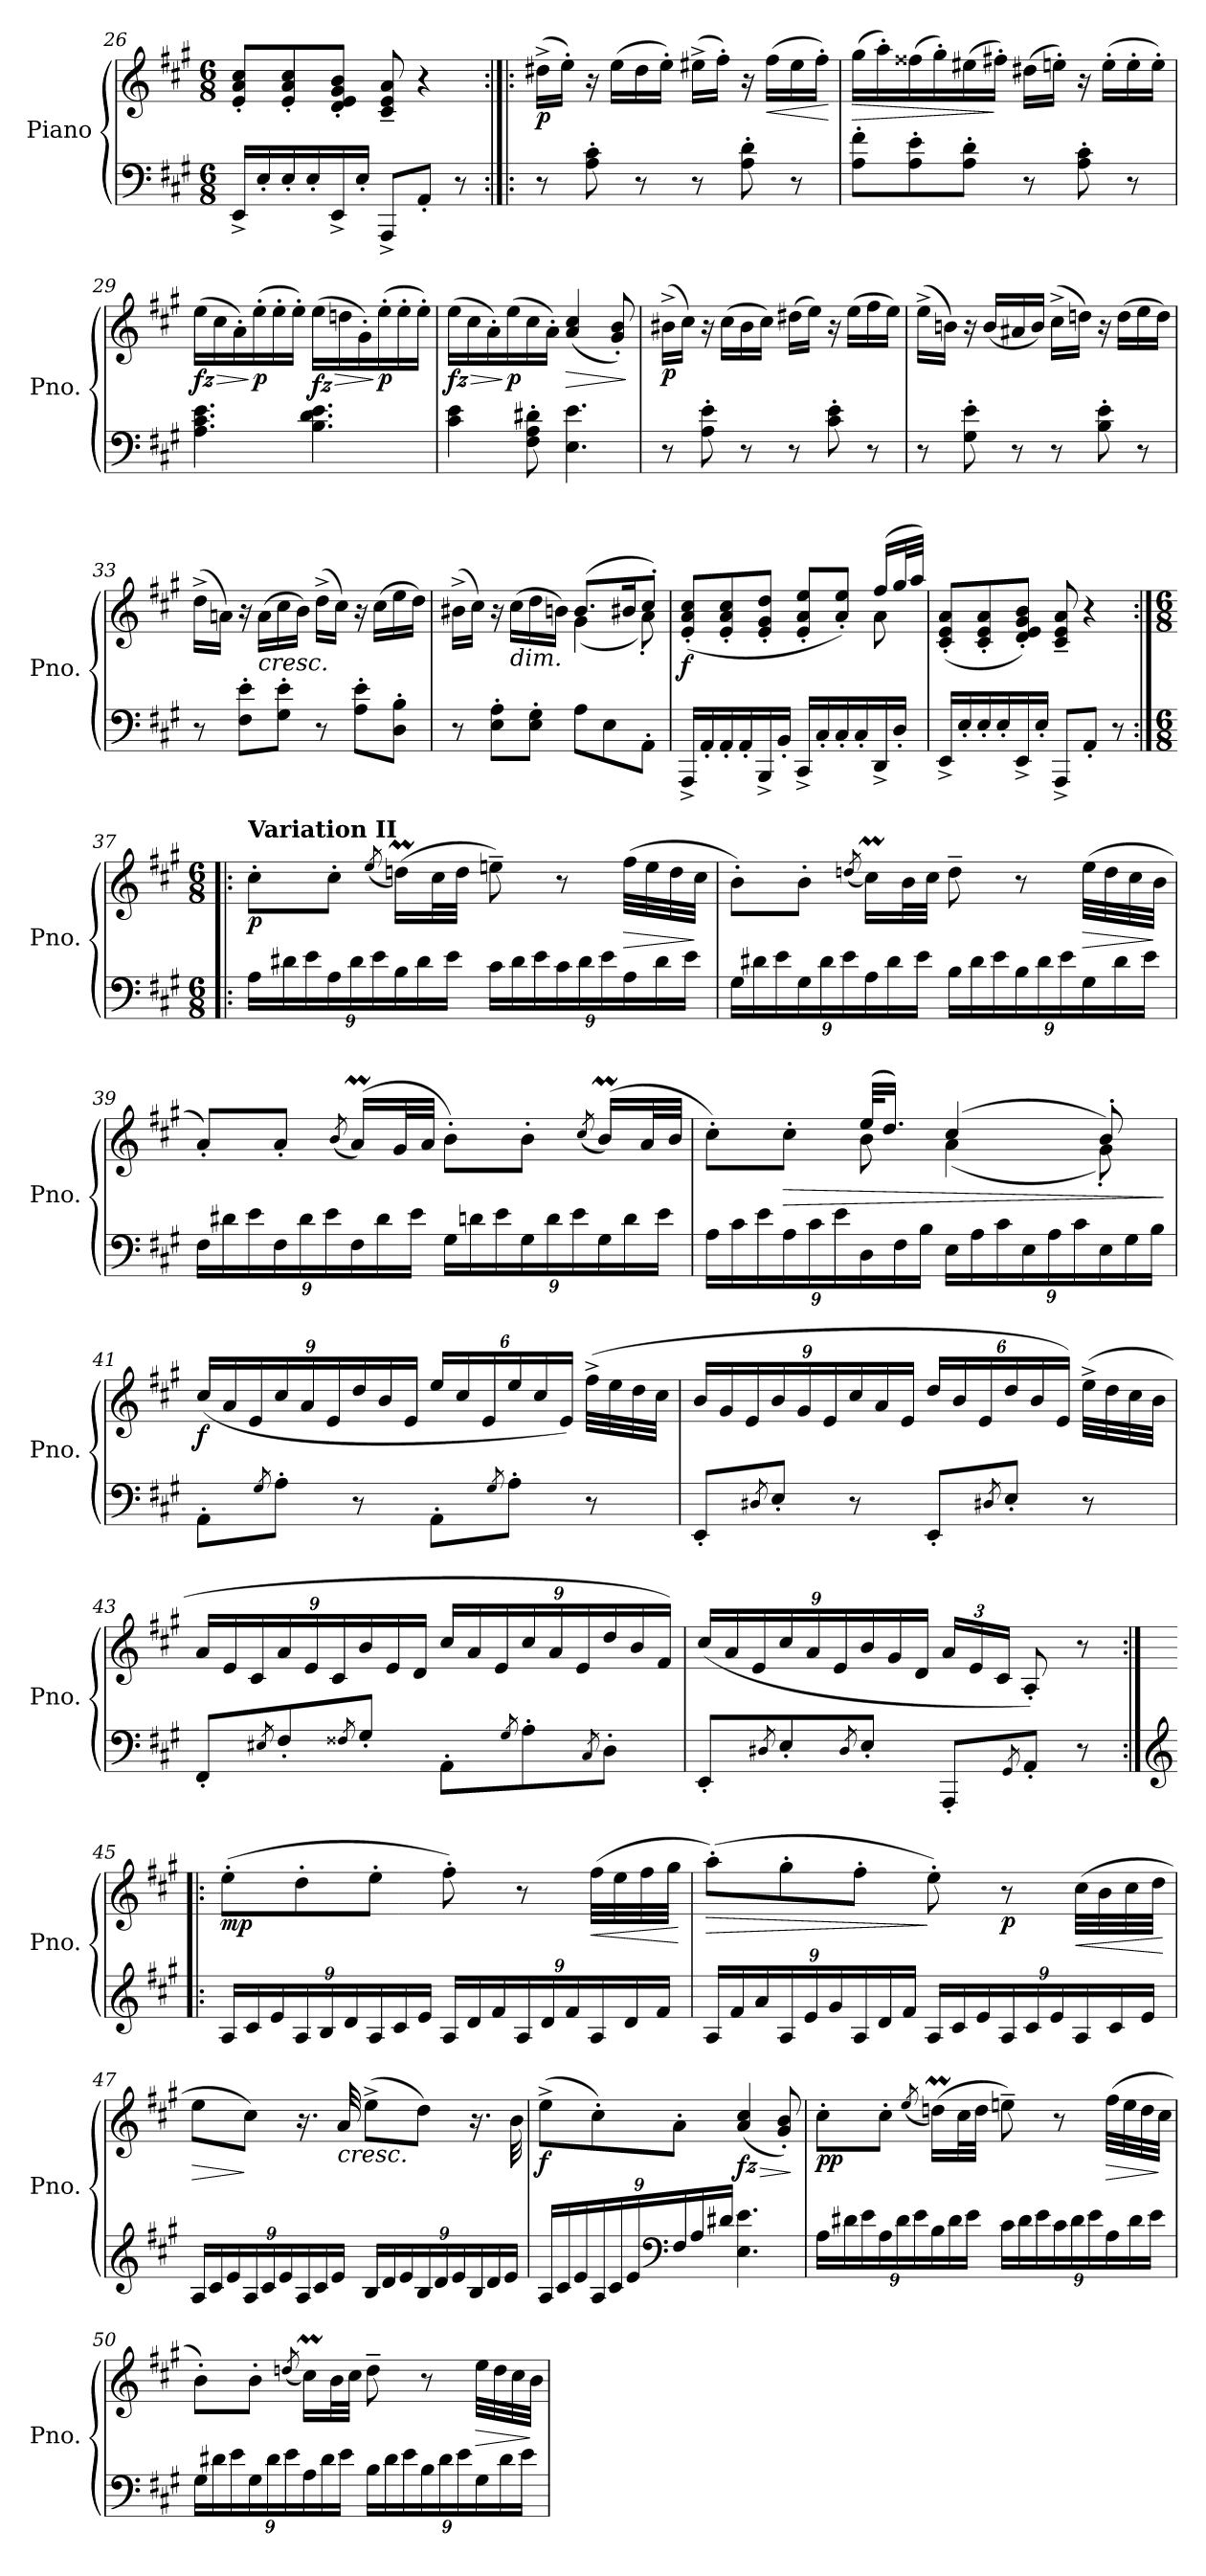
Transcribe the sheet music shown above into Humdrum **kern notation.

**kern	**kern	**dynam
*part1	*part1	*part1
*staff2	*staff1	*staff1/2
*I"Piano	*	*
*I'Pno.	*	*
!!LO:LB:g=z
*clefF4	*clefG2	*
*k[f#c#g#]	*k[f#c#g#]	*
*M6/8	*M6/8	*
=26	=26	=26
16EE^/LL	8e/' 8a/' 8cc#/'L	.
16E'/	.	.
16E'/	8e/' 8a/' 8cc#/'	.
16E'/	.	.
16EE^/	8d/' 8e/' 8g#/' 8b/'J	.
16E'/JJ	.	.
8AAA^/L	8c#/~> 8e/~> 8a/~>	.
8AA'/J	4r	.
8r	.	.
=27:|!|:	=27:|!|:	=27:|!|:
!	!	!LO:DY:b
8r	(>16dd#X^\LL	p
.	16ee'\JJ)	.
8A\' 8c#\'	16r	.
.	(>16ee\LL	.
8r	16dd#\	.
.	16ee'\JJ)	.
8r	(>16ee#X^\LL	.
.	16ff#'\JJ)	.
8A\' 8d\'	16r	.
!	!	!LO:HP:b
.	(>16ff#\LL	<
8r	16ee#\	.
.	16ff#'\JJ)	.
.	.	[
=28	=28	=28
!	!	!LO:HP:b
8A\' 8f#\'L	(>16gg#\LL	>
.	16aa'\)	.
8A\' 8e\'	(>16ff##X\	.
.	16gg#'\)	.
8A\' 8d\'J	(>16ee#X\	.
.	16ff#X'\JJ)	]
8r	(>16dd#X\LL	.
.	16een'\JJ)	.
8A\' 8c#\'	16r	.
.	(>16ee'\LL	.
8r	16ee'\	.
.	16ee'\JJ)	.
!!LO:LB:g=z
=29	=29	=29
!	!	!LO:HP:b
!	!	!LO:DY:n=1:b
4.A\ 4.c#\ 4.e\	(>16ee\LL	> fz
.	16cc#\	.
.	16a'\)	.
!	!	!LO:DY:n=2:b
.	(>16ee'\	] p
.	16ee'\	.
.	16ee'\JJ)	.
!	!	!LO:HP:b
!	!	!LO:DY:n=3:b
4.B\ 4.d\ 4.e\	(>16ee\LL	> fz
.	16ddn\	.
.	16g#'\)	.
!	!	!LO:DY:n=4:b
.	(>16ee'\	] p
.	16ee'\	.
.	16ee'\JJ)	.
=30	=30	=30
!	!	!LO:HP:b
!	!	!LO:DY:n=1:b
4c#\ 4e\	(>16ee\LL	> fz
.	16cc#\	.
.	16a'\)	.
!	!	!LO:DY:n=2:b
.	(>16ee\	] p
8F#\' 8A\' 8d#X\'	16cc#\	.
.	16a'\JJ)	.
!	!	!LO:HP:b
4.E\ 4.e\	(<4a/ 4cc#/	>
.	8g#/' 8b/')	.
.	.	]
=31	=31	=31
!	!	!LO:DY:b
8r	(>16b#X^\LL	p
.	16cc#\JJ)	.
8A\' 8e\'	16r	.
.	(>16cc#\LL	.
8r	16b#\	.
.	16cc#\JJ)	.
8r	(>16dd#X\LL	.
.	16ee\JJ)	.
8c#\' 8e\'	16r	.
.	(>16ee\LL	.
8r	16ff#\	.
.	16ee\JJ)	.
=32	=32	=32
8r	(>16ee^\LL	.
.	16bn\JJ)	.
8G#\' 8e\'	16r	.
.	(<16b/LL	.
8r	16a#X/	.
.	16b/JJ)	.
8r	(>16cc#^\LL	.
.	16ddn\JJ)	.
8B\' 8e\'	16r	.
.	(>16dd\LL	.
8r	16ee\	.
.	16dd\JJ)	.
!!LO:LB:g=z
=33	=33	=33
8r	(>16dd^\LL	.
.	16an\JJ)	.
8F#\' 8e\'L	16r	.
!	!LO:TX:b:i:t=cresc.	!
.	(>16a\LL	.
8G#\' 8e\'J	16cc#\	.
.	16b\JJ)	.
8r	(>16dd^\LL	.
.	16cc#\JJ)	.
8A\' 8e\'L	16r	.
.	(>16cc#\LL	.
8D\' 8B\'J	16ee\	.
.	16dd\JJ)	.
=34	=34	=34
*	*^	*
8r	(>16b#X^\LL	4.ryy	.
.	16cc#\JJ)	.	.
8E\' 8A\'L	16r	.	.
!	!LO:TX:b:i:t=dim.	!	!
.	(>16cc#\LL	.	.
8E\' 8G#\'J	16dd\	.	.
.	16bn\JJ)	.	.
8A\L	(>8.b/L	(<4g#\	.
8E\	.	.	.
.	16b#X/K	.	.
8AA'\J	8cc#'/J)	8a'\)	.
=35	=35	=35	=35
!	!	!	!LO:DY:b
16AAA^/LL	(<8e/'< 8a/'< 8cc#/'<L	8ryy	f
16AA'/	.	.	.
*	*v	*v	*
16AA'/	8e/'< 8a/'< 8cc#/'<	.
16AA'/	.	.
16BBB^/	8e/'< 8g#/'< 8dd/'<J	.
16BB'/JJ	.	.
16CC#^/LL	8e/'< 8a/'< 8ee/'<L	.
16C#'/	.	.
16C#'/	8a/'< 8ee/'<J)	.
16C#'/	.	.
*	*^	*
16DD^/	(>16ff#/LL	8a\	.
16D'/JJ	32gg#/L	.	.
.	32aa/JJJ)	.	.
*	*v	*v	*
=36	=36	=36
16EE^/LL	(<8c#/' 8e/' 8a/'L	.
16E'/	.	.
16E'/	8c#/' 8e/' 8a/'	.
16E'/	.	.
16EE^/	8d/' 8e/' 8g#/' 8b/'J)	.
16E'/JJ	.	.
8AAA^/L	8c#/~> 8e/~> 8a/~>	.
8AA'/J	4r	.
8r	.	.
!!LO:PB:g=z
=37:|!|:	=37:|!|:	=37:|!|:
*M6/8	*M6/8	*
*Xbrackettup	*	*
!	!LO:TX:B:t=Variation  II	!
!	!	!LO:DY:b
24A\LL	8cc#'\L	p
24d#X\	.	.
24e\	.	.
24A\	8cc#'\J	.
24d#\	.	.
24e\	.	.
.	(<8qee/	.
24B\	(>16ddnM\LL)	.
24d#\	.	.
.	32cc#\L	.
24e\JJ	.	.
.	32dd\JJJ	.
24c#\LL	8een~\)	.
24d#\	.	.
24e\	.	.
24c#\	8r	.
24d#\	.	.
24e\	.	.
!	!	!LO:HP:b
24A\	(>32ff#\LLL	>
.	32ee\	.
24d#\	.	.
.	32dd\	.
24e\JJ	.	.
.	32cc#\JJJ	]
=38	=38	=38
24G#\LL	8b'\L)	.
24d#X\	.	.
24e\	.	.
24G#\	8b'\J	.
24d#\	.	.
24e\	.	.
.	(<8qddn/	.
24A\	16cc#m\LL)	.
24d#\	.	.
.	32b\L	.
24e\JJ	.	.
.	32cc#\JJJ	.
24B\LL	8dd~\	.
24d#\	.	.
24e\	.	.
24B\	8r	.
24d#\	.	.
24e\	.	.
!	!	!LO:HP:b
24G#\	(>32ee\LLL	>
.	32dd\	.
24d#\	.	.
.	32cc#\	.
24e\JJ	.	.
.	32b\JJJ	]
!!LO:LB:g=z
=39	=39	=39
24F#\LL	8a'/L)	.
24d#X\	.	.
24e\	.	.
24F#\	8a'/J	.
24d#\	.	.
24e\	.	.
.	(<8qb/	.
24F#\	(>16aM/LL)	.
24d#\	.	.
.	32g#/L	.
24e\JJ	.	.
.	32a/JJJ	.
24G#\LL	8b'\L)	.
24dn\	.	.
24e\	.	.
24G#\	8b'\J	.
24d\	.	.
24e\	.	.
.	(<8qcc#/	.
24G#\	(>16bM/LL)	.
24d\	.	.
.	32a/L	.
24e\JJ	.	.
.	32b/JJJ	.
=40	=40	=40
*	*^	*
24A\LL	8cc#'\L)	4ryy	.
24c#\	.	.	.
24e\	.	.	.
!	!	!	!LO:HP:b
24A\	8cc#'\J	.	>
24c#\	.	.	.
24e\	.	.	.
24D\	(>32ee/KLL	8b\	.
.	16.dd/JJ)	.	.
24F#\	.	.	.
24B\JJ	.	.	.
24E\LL	(>4cc#/	(<4a\	.
24A\	.	.	.
24c#\	.	.	.
24E\	.	.	.
24A\	.	.	.
24c#\	.	.	.
24E\	8b'/)	8g#'\)	.
24G#\	.	.	.
24B\JJ	.	.	.
*	*v	*v	*
.	.	]
!!LO:LB:g=z
=41	=41	=41
*	*Xbrackettup	*
!	!	!LO:DY:b
8AA'\L	(<24cc#/LL	f
.	24a/	.
.	24e/	.
8qG#/	.	.
8A'\J	24cc#/	.
.	24a/	.
.	24e/	.
8r	24dd/	.
.	24b/	.
.	24e/JJ	.
8AA'\L	24ee/LL	.
.	24cc#/	.
.	24e/	.
8qG#/	.	.
8A'\J	24ee/	.
.	24cc#/	.
.	24e/JJ)	.
8r	(>32ff#^\LLL	.
.	32ee\	.
.	32dd\	.
.	32cc#\JJJ	.
=42	=42	=42
8EE'/L	24b/LL	.
.	24g#/	.
.	24e/	.
8qD#X/	.	.
8E'/J	24b/	.
.	24g#/	.
.	24e/	.
8r	24cc#/	.
.	24a/	.
.	24e/JJ	.
8EE'/L	24dd/LL	.
.	24b/	.
.	24e/	.
8qD#X/	.	.
8E'/J	24dd/	.
.	24b/	.
.	24e/JJ)	.
8r	(<32ee^\LLL	.
.	32dd\	.
.	32cc#\	.
.	32b\JJJ	.
!!LO:LB:g=z
=43	=43	=43
8FF#'/L	24a/LL	.
.	24e/	.
.	24c#/	.
8qE#X/	.	.
8F#'/	24a/	.
.	24e/	.
.	24c#/	.
8qF##X/	.	.
8G#'/J	24b/	.
.	24e/	.
.	24d/JJ	.
8AA'\L	24cc#/LL	.
.	24a/	.
.	24e/	.
8qG#/	.	.
8A'\	24cc#/	.
.	24a/	.
.	24e/	.
8qC#/	.	.
8D'\J	24dd/	.
.	24b/	.
.	24f#/JJ)	.
=44	=44	=44
8EE'/L	(<24cc#/LL	.
.	24a/	.
.	24e/	.
8qD#X/	.	.
8E'/	24cc#/	.
.	24a/	.
.	24e/	.
8qD#/	.	.
8E'/J	24b/	.
.	24g#/	.
.	24d/JJ	.
8AAA'/L	24a/LL	.
.	24e/	.
.	24c#/JJ	.
8qGG#/	.	.
8AA'/J	8A'/)	.
8r	8r	.
!!LO:LB:g=z
=45:|!|:	=45:|!|:	=45:|!|:
*clefG2	*	*
!	!	!LO:DY:b
24A/LL	(>8ee'\L	mp
24c#/	.	.
24e/	.	.
24A/	8dd'\	.
24B/	.	.
24d/	.	.
24A/	8ee'\J	.
24c#/	.	.
24e/JJ	.	.
24A/LL	8ff#'\)	.
24d/	.	.
24f#/	.	.
24A/	8r	.
24d/	.	.
24f#/	.	.
!	!	!LO:HP:b
24A/	(>32ff#\LLL	<
.	32ee\	.
24d/	.	.
.	32ff#\	.
24f#/JJ	.	.
.	32gg#\JJJ	.
.	.	[
=46	=46	=46
!	!	!LO:HP:b
24A/LL	(>8aa'\L)	>
24f#/	.	.
24a/	.	.
24A/	8gg#'\	.
24e/	.	.
24g#/	.	.
24A/	8ff#'\J	.
24d/	.	.
24f#/JJ	.	.
24A/LL	8ee'\)	]
24c#/	.	.
24e/	.	.
!	!	!LO:DY:b
24A/	8r	p
24c#/	.	.
24e/	.	.
!	!	!LO:HP:b
24A/	(>32cc#\LLL	<
.	32b\	.
24c#/	.	.
.	32cc#\	.
24e/JJ	.	.
.	32dd\JJJ	.
.	.	[
!!LO:PB:g=z
=47	=47	=47
!	!	!LO:HP:b
24A/LL	8ee\L	>
24c#/	.	.
24e/	.	.
24A/	8cc#\J)	]
24c#/	.	.
24e/	.	.
24A/	16.r	.
24c#/	.	.
24e/JJ	.	.
!	!LO:TX:b:i:t=cresc.	!
.	32a/	.
24B/LL	(>8ee^\L	.
24d/	.	.
24e/	.	.
24B/	8dd\J)	.
24d/	.	.
24e/	.	.
24B/	16.r	.
24d/	.	.
24e/JJ	.	.
.	32b\	.
=48	=48	=48
!	!	!LO:DY:b
24A/LL	(>8ee^\L	f
24c#/	.	.
24e/	.	.
24A/	8cc#'\)	.
24c#/	.	.
24e/	.	.
*clefF4	*	*
24F#/	8a'\J	.
24A/	.	.
24d#X/JJ	.	.
!	!	!LO:HP:b
!	!	!LO:DY:n=1:b
4.E\ 4.e\	(<4a/ 4cc#/	> fz
.	8g#/' 8b/')	.
.	.	]
!!LO:LB:g=z
=49	=49	=49
!	!	!LO:DY:b
!	!	!LO:DY:n=1:b
24A\LL	8cc#'\L	p p
24d#X\	.	.
24e\	.	.
24A\	8cc#'\J	.
24d#\	.	.
24e\	.	.
.	(<8qee/	.
24B\	(>16ddnM\LL)	.
24d#\	.	.
.	32cc#\L	.
24e\JJ	.	.
.	32dd\JJJ	.
24c#\LL	8een~\)	.
24d#\	.	.
24e\	.	.
24c#\	8r	.
24d#\	.	.
24e\	.	.
!	!	!LO:HP:b
24A\	(>32ff#\LLL	>
.	32ee\	.
24d#\	.	.
.	32dd\	.
24e\JJ	.	.
.	32cc#\JJJ	]
=50	=50	=50
24G#\LL	8b'\L)	.
24d#X\	.	.
24e\	.	.
24G#\	8b'\J	.
24d#\	.	.
24e\	.	.
.	(<8qddn/	.
24A\	16cc#m\LL)	.
24d#\	.	.
.	32b\L	.
24e\JJ	.	.
.	32cc#\JJJ	.
24B\LL	8dd~\	.
24d#\	.	.
24e\	.	.
24B\	8r	.
24d#\	.	.
24e\	.	.
!	!	!LO:HP:b
24G#\	32ee\LLL	>
.	32dd\	.
24d#\	.	.
.	32cc#\	.
24e\JJ	.	.
.	32b\JJJ	]
=	=	=
*-	*-	*-
